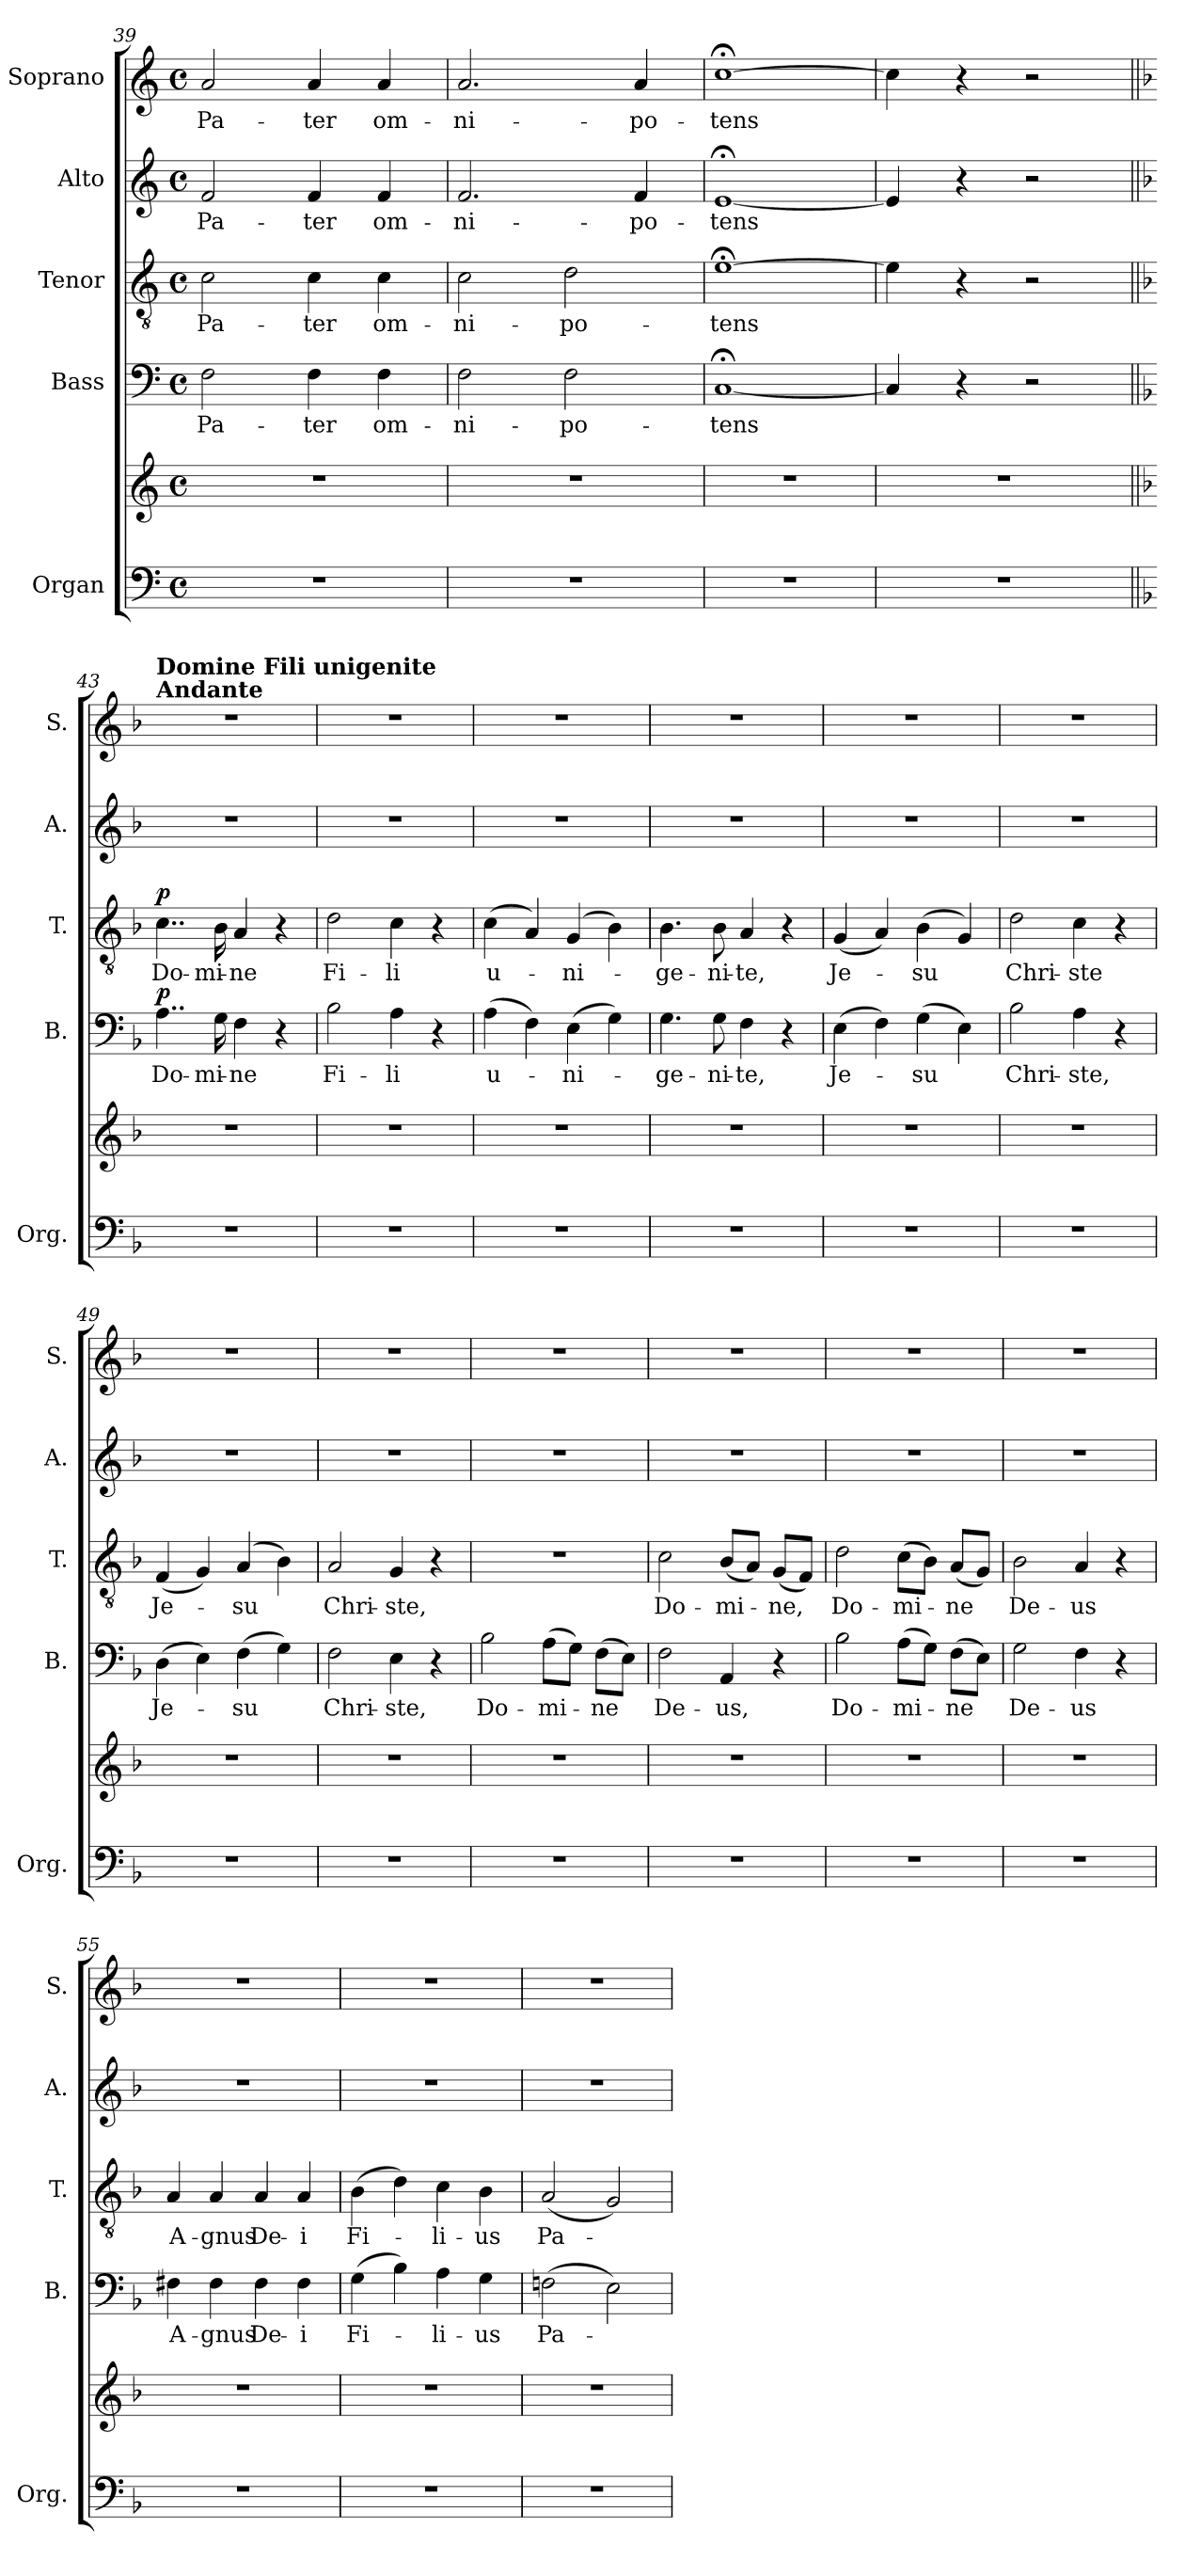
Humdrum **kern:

**kern	**kern	**kern	**text	**dynam	**kern	**text	**dynam	**kern	**text	**kern	**text
*part5	*part5	*part4	*part4	*part4	*part3	*part3	*part3	*part2	*part2	*part1	*part1
*staff6	*staff5	*staff4	*staff4	*staff4	*staff3	*staff3	*staff3	*staff2	*staff2	*staff1	*staff1
*I"Organ	*	*I"Bass	*	*	*I"Tenor	*	*	*I"Alto	*	*I"Soprano	*
*I'Org.	*	*I'B.	*	*	*I'T.	*	*	*I'A.	*	*I'S.	*
*clefF4	*clefG2	*clefF4	*	*	*clefGv2	*	*	*clefG2	*	*clefG2	*
*k[]	*k[]	*k[]	*	*	*k[]	*	*	*k[]	*	*k[]	*
*M4/4	*M4/4	*M4/4	*	*	*M4/4	*	*	*M4/4	*	*M4/4	*
*met(c)	*met(c)	*met(c)	*	*	*met(c)	*	*	*met(c)	*	*met(c)	*
=39	=39	=39	=39	=39	=39	=39	=39	=39	=39	=39	=39
!	!	!	!LO:LY:b	!	!	!LO:LY:b	!	!	!LO:LY:b	!	!LO:LY:b
1r	1r	2F\	Pa-	.	2c\	Pa-	.	2f/	Pa-	2a/	Pa-
!	!	!	!LO:LY:b	!	!	!LO:LY:b	!	!	!LO:LY:b	!	!LO:LY:b
.	.	4F\	-ter	.	4c\	-ter	.	4f/	-ter	4a/	-ter
!	!	!	!LO:LY:b	!	!	!LO:LY:b	!	!	!LO:LY:b	!	!LO:LY:b
.	.	4F\	om-	.	4c\	om-	.	4f/	om-	4a/	om-
=40	=40	=40	=40	=40	=40	=40	=40	=40	=40	=40	=40
!	!	!	!LO:LY:b	!	!	!LO:LY:b	!	!	!LO:LY:b	!	!LO:LY:b
1r	1r	2F\	-ni-	.	2c\	-ni-	.	2.f/	-ni-	2.a/	-ni-
!	!	!	!LO:LY:b	!	!	!LO:LY:b	!	!	!	!	!
.	.	2F\	-po-	.	2d\	-po-	.	.	.	.	.
!	!	!	!	!	!	!	!	!	!LO:LY:b	!	!LO:LY:b
.	.	.	.	.	.	.	.	4f/	-po-	4a/	-po-
=41	=41	=41	=41	=41	=41	=41	=41	=41	=41	=41	=41
!	!	!	!LO:LY:b	!	!	!LO:LY:b	!	!	!LO:LY:b	!	!LO:LY:b
1r	1r	[1C;<	-tens	.	[1e;<	-tens	.	[1e;<	-tens	[1cc;<	-tens
=42	=42	=42	=42	=42	=42	=42	=42	=42	=42	=42	=42
1r	1r	4C/]	.	.	4e\]	.	.	4e/]	.	4cc\]	.
.	.	4r	.	.	4r	.	.	4r	.	4r	.
.	.	2r	.	.	2r	.	.	2r	.	2r	.
=43||	=43||	=43||	=43||	=43||	=43||	=43||	=43||	=43||	=43||	=43||	=43||
*k[b-]	*k[b-]	*k[b-]	*	*	*k[b-]	*	*	*k[b-]	*	*k[b-]	*
!	!	!	!	!	!	!	!	!	!	!LO:TX:a:B:t=Andante	!
!	!	!	!	!	!	!	!	!	!	!LO:TX:B:t=Domine Fili unigenite	!
!	!	!	!LO:LY:b	!LO:DY:a	!	!LO:LY:b	!LO:DY:a	!	!	!	!
1r	1r	4..A\	Do-	p	4..c\	Do-	p	1r	.	1r	.
!	!	!	!LO:LY:b	!	!	!LO:LY:b	!	!	!	!	!
.	.	16G\	-mi-	.	16B-\	-mi-	.	.	.	.	.
!	!	!	!LO:LY:b	!	!	!LO:LY:b	!	!	!	!	!
.	.	4F\	-ne	.	4A/	-ne	.	.	.	.	.
.	.	4r	.	.	4r	.	.	.	.	.	.
=44	=44	=44	=44	=44	=44	=44	=44	=44	=44	=44	=44
!	!	!	!LO:LY:b	!	!	!LO:LY:b	!	!	!	!	!
1r	1r	2B-\	Fi-	.	2d\	Fi-	.	1r	.	1r	.
!	!	!	!LO:LY:b	!	!	!LO:LY:b	!	!	!	!	!
.	.	4A\	-li	.	4c\	-li	.	.	.	.	.
.	.	4r	.	.	4r	.	.	.	.	.	.
=45	=45	=45	=45	=45	=45	=45	=45	=45	=45	=45	=45
!	!	!	!LO:LY:b	!	!	!LO:LY:b	!	!	!	!	!
1r	1r	(>4A\	u-	.	(>4c\	u-	.	1r	.	1r	.
.	.	4F\)	.	.	4A/)	.	.	.	.	.	.
!	!	!	!LO:LY:b	!	!	!LO:LY:b	!	!	!	!	!
.	.	(>4E\	-ni-	.	(>4G/	-ni-	.	.	.	.	.
.	.	4G\)	.	.	4B-\)	.	.	.	.	.	.
=46	=46	=46	=46	=46	=46	=46	=46	=46	=46	=46	=46
!	!	!	!LO:LY:b	!	!	!LO:LY:b	!	!	!	!	!
1r	1r	4.G\	-ge-	.	4.B-\	-ge-	.	1r	.	1r	.
!	!	!	!LO:LY:b	!	!	!LO:LY:b	!	!	!	!	!
.	.	8G\	-ni-	.	8B-\	-ni-	.	.	.	.	.
!	!	!	!LO:LY:b	!	!	!LO:LY:b	!	!	!	!	!
.	.	4F\	-te,	.	4A/	-te,	.	.	.	.	.
.	.	4r	.	.	4r	.	.	.	.	.	.
=47	=47	=47	=47	=47	=47	=47	=47	=47	=47	=47	=47
!	!	!	!LO:LY:b	!	!	!LO:LY:b	!	!	!	!	!
1r	1r	(>4E\	Je-	.	(<4G/	Je-	.	1r	.	1r	.
.	.	4F\)	.	.	4A/)	.	.	.	.	.	.
!	!	!	!LO:LY:b	!	!	!LO:LY:b	!	!	!	!	!
.	.	(>4G\	-su	.	(>4B-\	-su	.	.	.	.	.
.	.	4E\)	.	.	4G/)	.	.	.	.	.	.
=48	=48	=48	=48	=48	=48	=48	=48	=48	=48	=48	=48
!	!	!	!LO:LY:b	!	!	!LO:LY:b	!	!	!	!	!
1r	1r	2B-\	Chri-	.	2d\	Chri-	.	1r	.	1r	.
!	!	!	!LO:LY:b	!	!	!LO:LY:b	!	!	!	!	!
.	.	4A\	-ste,	.	4c\	-ste	.	.	.	.	.
.	.	4r	.	.	4r	.	.	.	.	.	.
!!LO:LB:g=z
=49	=49	=49	=49	=49	=49	=49	=49	=49	=49	=49	=49
!	!	!	!LO:LY:b	!	!	!LO:LY:b	!	!	!	!	!
1r	1r	(>4D\	Je-	.	(<4F/	Je-	.	1r	.	1r	.
.	.	4E\)	.	.	4G/)	.	.	.	.	.	.
!	!	!	!LO:LY:b	!	!	!LO:LY:b	!	!	!	!	!
.	.	(>4F\	-su	.	(>4A/	-su	.	.	.	.	.
.	.	4G\)	.	.	4B-\)	.	.	.	.	.	.
=50	=50	=50	=50	=50	=50	=50	=50	=50	=50	=50	=50
!	!	!	!LO:LY:b	!	!	!LO:LY:b	!	!	!	!	!
1r	1r	2F\	Chri-	.	2A/	Chri-	.	1r	.	1r	.
!	!	!	!LO:LY:b	!	!	!LO:LY:b	!	!	!	!	!
.	.	4E\	-ste,	.	4G/	-ste,	.	.	.	.	.
.	.	4r	.	.	4r	.	.	.	.	.	.
=51	=51	=51	=51	=51	=51	=51	=51	=51	=51	=51	=51
!	!	!	!LO:LY:b	!	!	!	!	!	!	!	!
1r	1r	2B-\	Do-	.	1r	.	.	1r	.	1r	.
!	!	!	!LO:LY:b	!	!	!	!	!	!	!	!
.	.	(>8A\L	-mi-	.	.	.	.	.	.	.	.
.	.	8G\J)	.	.	.	.	.	.	.	.	.
!	!	!	!LO:LY:b	!	!	!	!	!	!	!	!
.	.	(>8F\L	-ne	.	.	.	.	.	.	.	.
.	.	8E\J)	.	.	.	.	.	.	.	.	.
=52	=52	=52	=52	=52	=52	=52	=52	=52	=52	=52	=52
!	!	!	!LO:LY:b	!	!	!LO:LY:b	!	!	!	!	!
1r	1r	2F\	De-	.	2c\	Do-	.	1r	.	1r	.
!	!	!	!LO:LY:b	!	!	!LO:LY:b	!	!	!	!	!
.	.	4AA/	us,	.	(<8B-/L	-mi-	.	.	.	.	.
.	.	.	.	.	8A/J)	.	.	.	.	.	.
!	!	!	!	!	!	!LO:LY:b	!	!	!	!	!
.	.	4r	.	.	(<8G/L	-ne,	.	.	.	.	.
.	.	.	.	.	8F/J)	.	.	.	.	.	.
=53	=53	=53	=53	=53	=53	=53	=53	=53	=53	=53	=53
!	!	!	!LO:LY:b	!	!	!LO:LY:b	!	!	!	!	!
1r	1r	2B-\	Do-	.	2d\	Do-	.	1r	.	1r	.
!	!	!	!LO:LY:b	!	!	!LO:LY:b	!	!	!	!	!
.	.	(>8A\L	-mi-	.	(>8c\L	-mi-	.	.	.	.	.
.	.	8G\J)	.	.	8B-\J)	.	.	.	.	.	.
!	!	!	!LO:LY:b	!	!	!LO:LY:b	!	!	!	!	!
.	.	(>8F\L	-ne	.	(<8A/L	-ne	.	.	.	.	.
.	.	8E\J)	.	.	8G/J)	.	.	.	.	.	.
=54	=54	=54	=54	=54	=54	=54	=54	=54	=54	=54	=54
!	!	!	!LO:LY:b	!	!	!LO:LY:b	!	!	!	!	!
1r	1r	2G\	De-	.	2B-\	De-	.	1r	.	1r	.
!	!	!	!LO:LY:b	!	!	!LO:LY:b	!	!	!	!	!
.	.	4F\	-us	.	4A/	-us	.	.	.	.	.
.	.	4r	.	.	4r	.	.	.	.	.	.
=55	=55	=55	=55	=55	=55	=55	=55	=55	=55	=55	=55
!	!	!	!LO:LY:b	!	!	!LO:LY:b	!	!	!	!	!
1r	1r	4F#X\	A-	.	4A/	A-	.	1r	.	1r	.
!	!	!	!LO:LY:b	!	!	!LO:LY:b	!	!	!	!	!
.	.	4F#\	-gnus	.	4A/	-gnus	.	.	.	.	.
!	!	!	!LO:LY:b	!	!	!LO:LY:b	!	!	!	!	!
.	.	4F#\	De-	.	4A/	De-	.	.	.	.	.
!	!	!	!LO:LY:b	!	!	!LO:LY:b	!	!	!	!	!
.	.	4F#\	-i	.	4A/	-i	.	.	.	.	.
=56	=56	=56	=56	=56	=56	=56	=56	=56	=56	=56	=56
!	!	!	!LO:LY:b	!	!	!LO:LY:b	!	!	!	!	!
1r	1r	(>4G\	Fi-	.	(>4B-\	Fi-	.	1r	.	1r	.
.	.	4B-\)	.	.	4d\)	.	.	.	.	.	.
!	!	!	!LO:LY:b	!	!	!LO:LY:b	!	!	!	!	!
.	.	4A\	-li-	.	4c\	-li-	.	.	.	.	.
!	!	!	!LO:LY:b	!	!	!LO:LY:b	!	!	!	!	!
.	.	4G\	-us	.	4B-\	-us	.	.	.	.	.
=57	=57	=57	=57	=57	=57	=57	=57	=57	=57	=57	=57
!	!	!	!LO:LY:b	!	!	!LO:LY:b	!	!	!	!	!
1r	1r	(>2Fn\	Pa-	.	(<2A/	Pa-	.	1r	.	1r	.
.	.	2E\)	.	.	2G/)	.	.	.	.	.	.
=	=	=	=	=	=	=	=	=	=	=	=
*-	*-	*-	*-	*-	*-	*-	*-	*-	*-	*-	*-
